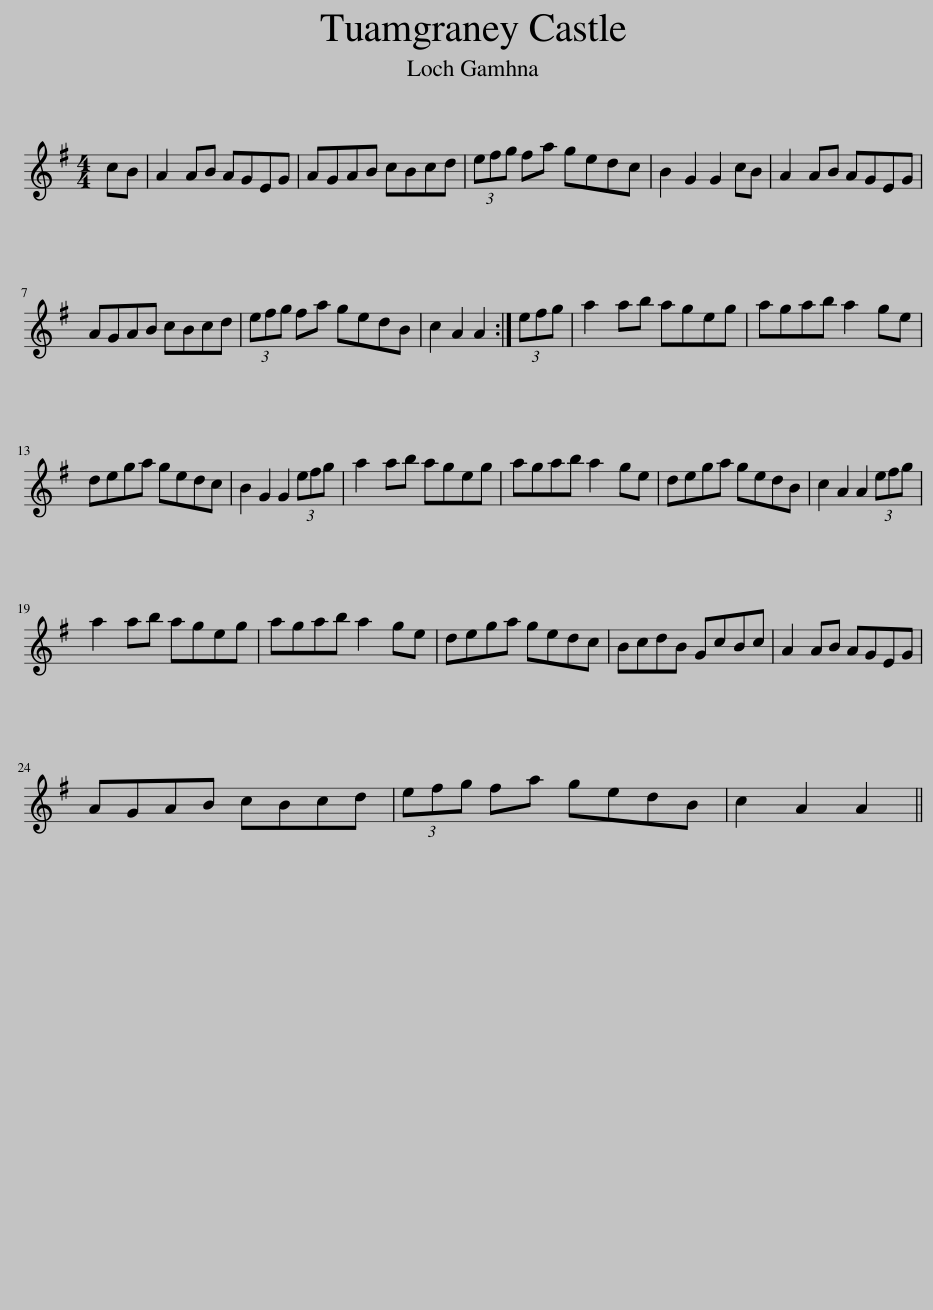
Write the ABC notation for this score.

X:1
L:1/8
M:4/4
I:linebreak $
K:G
V:1 treble
V:1
 cB | A2 AB AGEG | AGAB cBcd | (3efg fa gedc | B2 G2 G2 cB | %5
 A2 AB AGEG |$ AGAB cBcd | (3efg fa gedB | c2 A2 A2 :| (3efg | %10
 a2 ab ageg | agab a2 ge |$ dega gedc | B2 G2 G2 (3efg | a2 ab ageg | %15
 agab a2 ge | dega gedB | c2 A2 A2 (3efg |$ a2 ab ageg | agab a2 ge | %20
 dega gedc | BcdB GcBc | A2 AB AGEG |$ AGAB cBcd | (3efg fa gedB | %25
 c2 A2 A2 || %26
